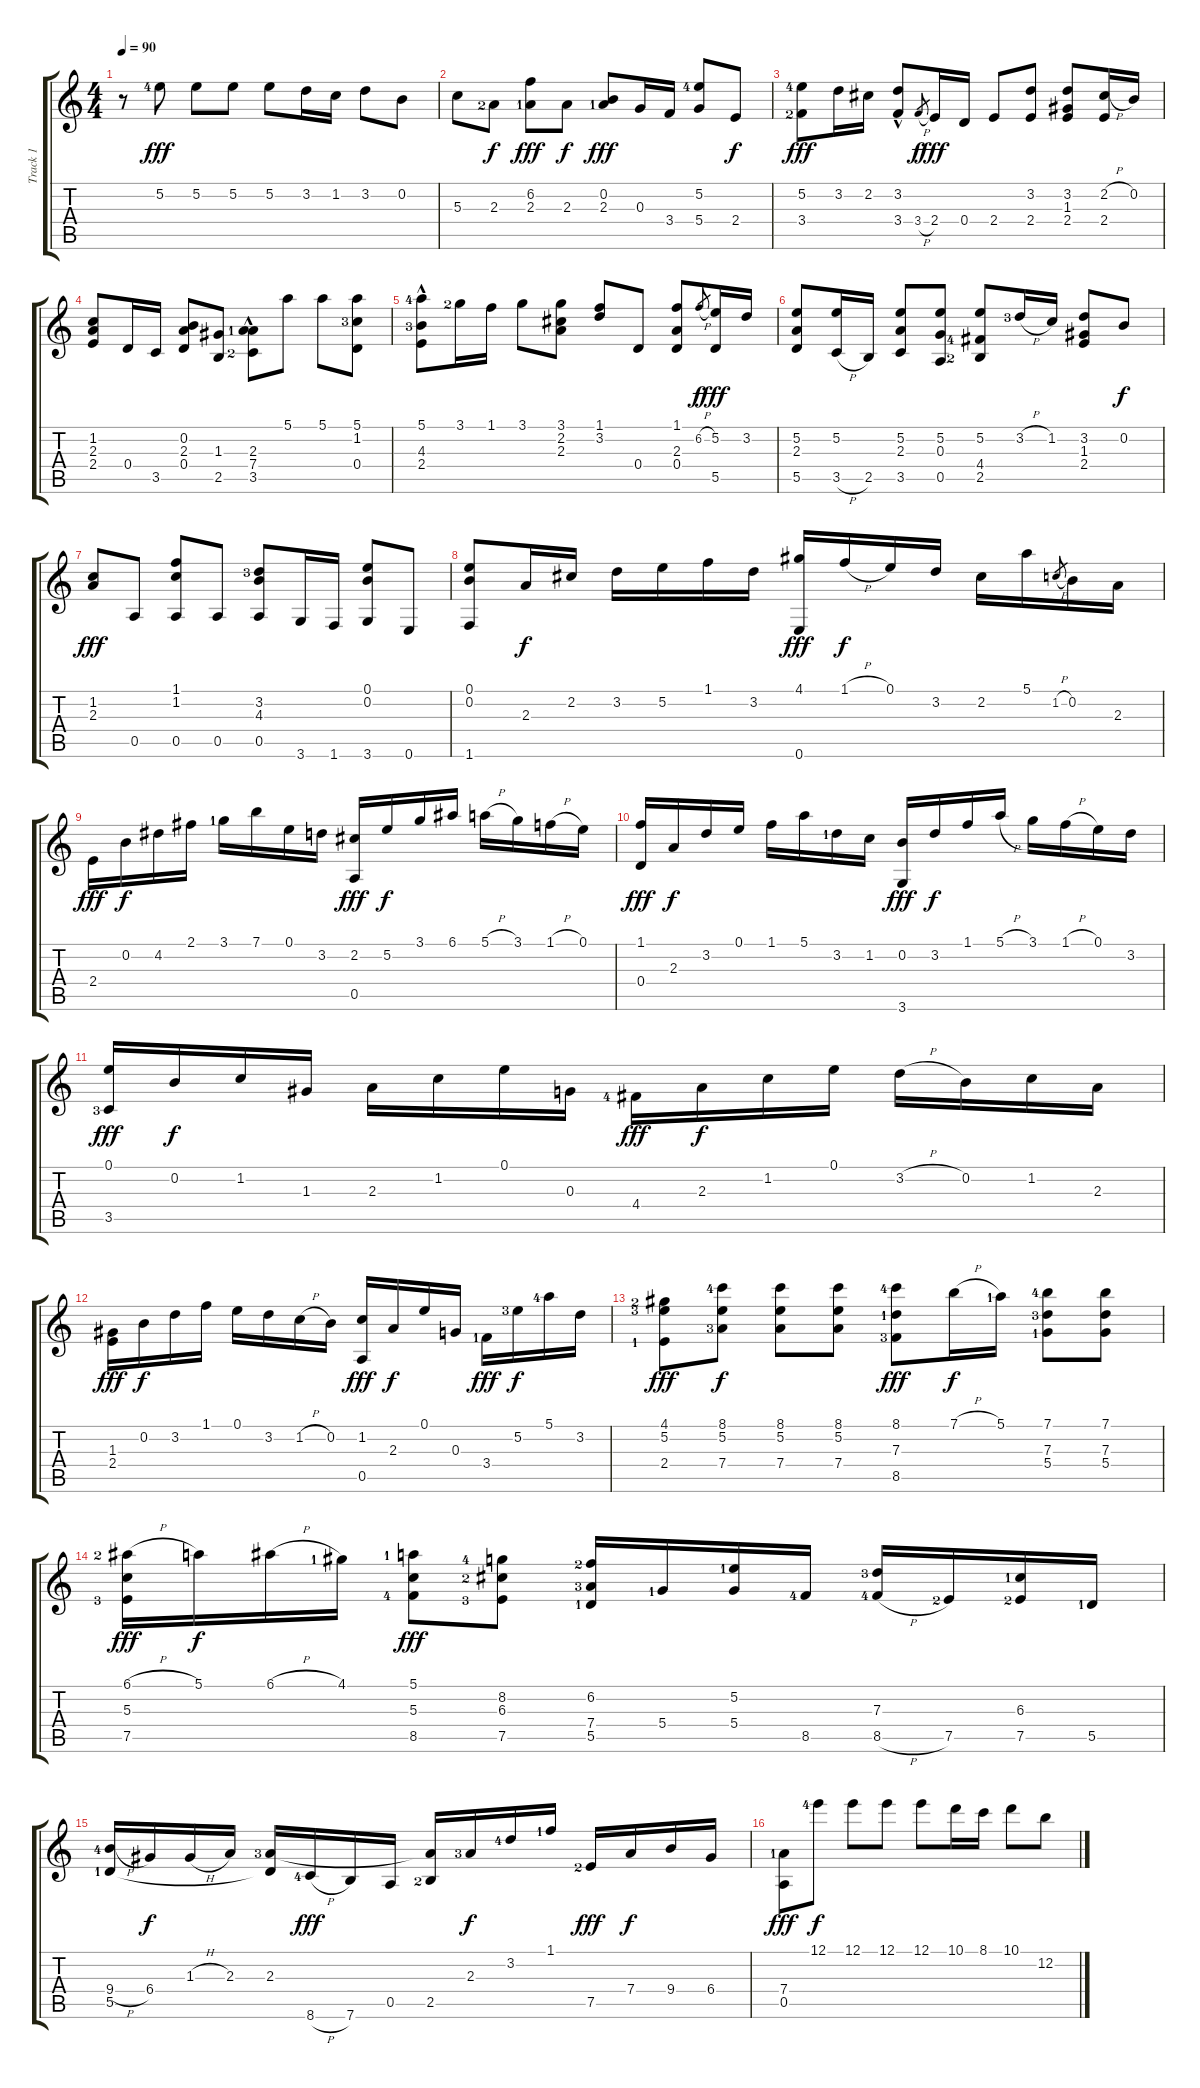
\track ("Track 1" "Track 1") {instrument acousticguitarnylon}
\staff {score tabs}
\tuning (E4 B3 G3 D3 A2 E2) {hide}
\ts (4 4)
\tempo 90
\clef g2
\ks c
r.8{dy fff instrument acousticguitarnylon} 5.2{lf 5}.8 5.2.8 5.2.8 5.2.8 3.2.16 1.2.16 3.2.8 0.2.8 |
5.3.8 2.3{lf 3}.8{dy f} (6.2 2.3{lf 2}).8{dy fff} 2.3.8{dy f} (0.2 2.3{lf 2}).8{dy fff} 0.3.16 3.4.16 (5.2{lf 5} 5.4).8 2.4.8{dy f} |
(5.2{lf 5} 3.4{lf 3}).8{dy fff} 3.2.16 2.2.16 (3.2{hac} 3.4).8 3.4{h}.8{gr dy f} 2.4.16{dy fff} 0.4.16 2.4.8 (3.2 2.4).8 (3.2 1.3 2.4).8 (2.2{h} 2.4).16 0.2.16 |
(1.2 2.3 2.4).8 0.4.16 3.5.16 (0.2 2.3 0.4).8 (1.3 2.5).8 (2.3{hac lf 2} 7.4{hac} 3.5{hac lf 3}).8 5.1.8 5.1.8 (5.1 1.2{lf 4} 0.4).8 |
(5.1{lf 5} 4.3{hac lf 4} 2.4{hac}).8 3.1{lf 3}.16 1.1.16 3.1.8 (3.1 2.2 2.3).8 (1.1 3.2).8 0.4.8 (1.1 2.3 0.4).8 6.2{h}.8{gr dy f} (5.2 5.5).16{dy fff} 3.2.16 |
(5.2 2.3 5.5).8 (5.2 3.5{h}).16 2.5.16 (5.2 2.3 3.5).8 (5.2 0.3 0.5).8 (5.2 4.4{lf 5} 2.5{lf 3}).8 3.2{h lf 4}.16 1.2.16 (3.2 1.3 2.4).8 0.2.8{dy f} |
(1.2 2.3).8{dy fff} 0.5.8 (1.1 1.2 0.5).8 0.5.8 (3.2{lf 4} 4.3 0.5).8 3.6.16 1.6.16 (0.1 0.2 3.6).8 0.6.8 |
(0.1 0.2 1.6).8 2.3.16{dy f} 2.2.16 3.2.16 5.2.16 1.1.16 3.2.16 (4.1 0.6).16{dy fff} 1.1{h}.16{dy f} 0.1.16 3.2.16 2.2.16 5.1.16 1.2{h}.8{gr} 0.2.16 2.3.16 |
2.4.16{dy fff} 0.2.16{dy f} 4.2.16 2.1.16 3.1{lf 2}.16 7.1.16 0.1.16 3.2.16 (2.2 0.5).16{dy fff} 5.2.16{dy f} 3.1.16 6.1.16 5.1{h}.16 3.1.16 1.1{h}.16 0.1.16 |
(1.1 0.4).16{dy fff} 2.3.16{dy f} 3.2.16 0.1.16 1.1.16 5.1.16 3.2{lf 2}.16 1.2.16 (0.2 3.6).16{dy fff} 3.2.16{dy f} 1.1.16 5.1{h}.16 3.1.16 1.1{h}.16 0.1.16 3.2.16 |
(0.1 3.5{lf 4}).16{dy fff} 0.2.16{dy f} 1.2.16 1.3.16 2.3.16 1.2.16 0.1.16 0.3.16 4.4{lf 5}.16{dy fff} 2.3.16{dy f} 1.2.16 0.1.16 3.2{h}.16 0.2.16 1.2.16 2.3.16 |
(1.3 2.4).16{dy fff} 0.2.16{dy f} 3.2.16 1.1.16 0.1.16 3.2.16 1.2{h}.16 0.2.16 (1.2 0.5).16{dy fff} 2.3.16{dy f} 0.1.16 0.3.16 3.4{lf 2}.16{dy fff} 5.2{lf 4}.16{dy f} 5.1{lf 5}.16 3.2.16 |
(4.1{lf 3} 5.2{lf 4} 2.4{lf 2}).8{dy fff} (8.1{lf 5} 5.2 7.4{lf 4}).8{dy f} (8.1 5.2 7.4).8 (8.1 5.2 7.4).8 (8.1{lf 5} 7.3{lf 2} 8.5{lf 4}).8{dy fff} 7.1{h}.16{dy f} 5.1{lf 2}.16 (7.1{lf 5} 7.3{lf 4} 5.4{lf 2}).8 (7.1 7.3 5.4).8 |
(6.1{h lf 3} 5.3 7.5{lf 4}).16{dy fff} 5.1.16{dy f} 6.1{h}.16 4.1{lf 2}.16 (5.1{lf 2} 5.3 8.5{lf 5}).8{dy fff} (8.2{lf 5} 6.3{lf 3} 7.5{lf 4}).8 (6.2{lf 3} 7.4{lf 4} 5.5{lf 2}).16 5.4{lf 2}.16 (5.2{lf 2} 5.4).16 8.5{lf 5}.16 (7.3{lf 4} 8.5{h lf 5}).16 7.5{lf 3}.16 (6.3{lf 2} 7.5{lf 3}).16 5.5{lf 2}.16 |
(9.4{h lf 5} 5.5{lf 2}).16 6.4.16{dy f} 1.3{h}.16 2.3.16 (2.3{lf 4} 5.5{t}).16 8.6{h lf 5}.16{dy fff} 7.6.16 0.5.16 (2.3{t} 2.5{lf 3}).16 2.3{lf 4}.16{dy f} 3.2{lf 5}.16 1.1{lf 2}.16 7.5{lf 3}.16{dy fff} 7.4.16{dy f} 9.4.16 6.4.16 |
(7.4{lf 2} 0.5).8{dy fff} 12.1{lf 5}.8{dy f} 12.1.8 12.1.8 12.1.8 10.1.16 8.1.16 10.1.8 12.2.8
